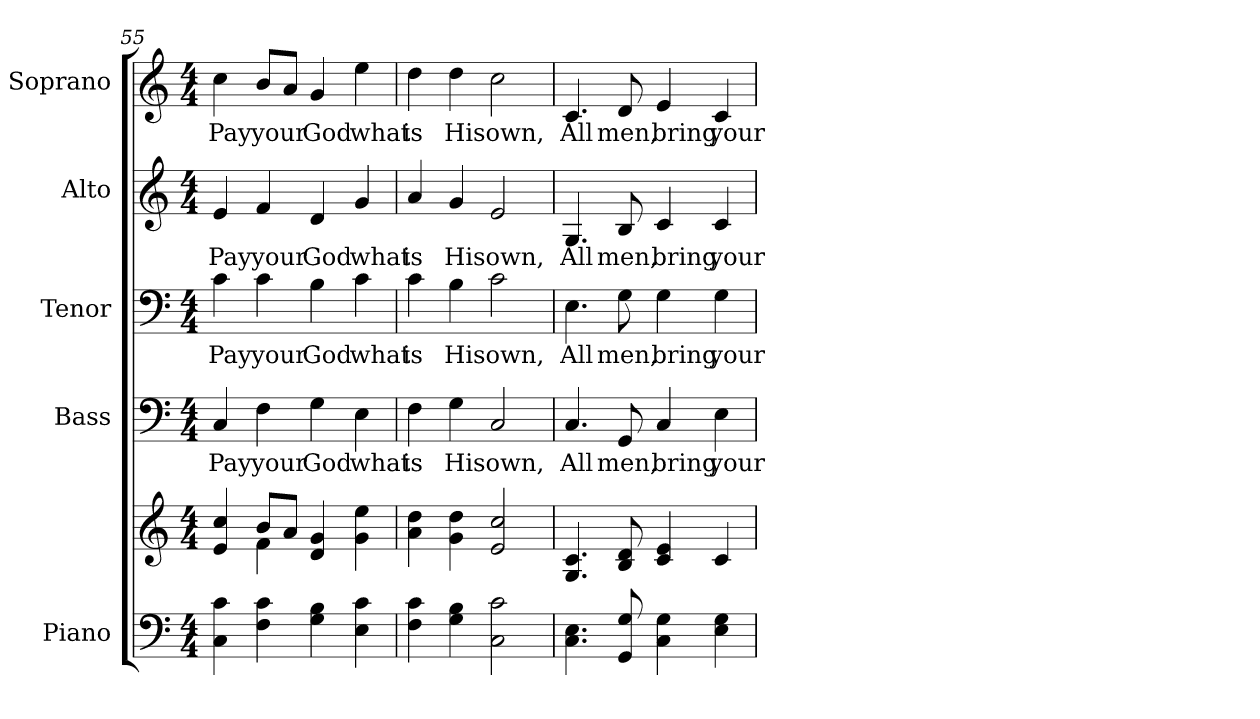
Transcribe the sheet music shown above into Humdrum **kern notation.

**kern	**kern	**kern	**text	**kern	**text	**kern	**text	**kern	**text
*part5	*part5	*part4	*part4	*part3	*part3	*part2	*part2	*part1	*part1
*staff6	*staff5	*staff4	*staff4	*staff3	*staff3	*staff2	*staff2	*staff1	*staff1
*I"Piano	*	*I"Bass	*	*I"Tenor	*	*I"Alto	*	*I"Soprano	*
*I'Pno.	*	*I'B.	*	*I'T.	*	*I'A.	*	*I'S.	*
*clefF4	*clefG2	*clefF4	*	*clefF4	*	*clefG2	*	*clefG2	*
*k[]	*k[]	*k[]	*	*k[]	*	*k[]	*	*k[]	*
*C:	*C:	*C:	*	*C:	*	*C:	*	*C:	*
*M4/4	*M4/4	*M4/4	*	*M4/4	*	*M4/4	*	*M4/4	*
=55	=55	=55	=55	=55	=55	=55	=55	=55	=55
*	*^	*	*	*	*	*	*	*	*
!	!	!	!	!LO:LY:b:color=#000000	!	!	!	!	!	!
!	!	!	!	!	!	!LO:LY:b:color=#000000	!	!	!	!
!	!	!	!	!	!	!	!	!LO:LY:b:color=#000000	!	!
!	!	!	!	!	!	!	!	!	!	!LO:LY:b:color=#000000
4Ci\ 4ci	4ei/ 4cci	4ryy	4Ci/	Pay	4ci\	Pay	4ei/	Pay	4cci\	Pay
!	!	!	!	!LO:LY:b:color=#000000	!	!	!	!	!	!
!	!	!	!	!	!	!LO:LY:b:color=#000000	!	!	!	!
!	!	!	!	!	!	!	!	!LO:LY:b:color=#000000	!	!
!	!	!	!	!	!	!	!	!	!	!LO:LY:b:color=#000000
4Fi\ 4ci	8bi/L	4fi\	4Fi\	your	4ci\	your	4fi/	your	8bi/L	your
.	8ai/J	.	.	.	.	.	.	.	8ai/J	.
!	!	!	!	!LO:LY:b:color=#000000	!	!	!	!	!	!
!	!	!	!	!	!	!LO:LY:b:color=#000000	!	!	!	!
!	!	!	!	!	!	!	!	!LO:LY:b:color=#000000	!	!
!	!	!	!	!	!	!	!	!	!	!LO:LY:b:color=#000000
4Gi\ 4Bi	4di/ 4gi	2ryy	4Gi\	God	4Bi\	God	4di/	God	4gi/	God
!	!	!	!	!LO:LY:b:color=#000000	!	!	!	!	!	!
!	!	!	!	!	!	!LO:LY:b:color=#000000	!	!	!	!
!	!	!	!	!	!	!	!	!LO:LY:b:color=#000000	!	!
!	!	!	!	!	!	!	!	!	!	!LO:LY:b:color=#000000
4Ei\ 4ci	4gi\ 4eei	.	4Ei\	what	4ci\	what	4gi/	what	4eei\	what
*	*v	*v	*	*	*	*	*	*	*	*
=56	=56	=56	=56	=56	=56	=56	=56	=56	=56
!	!	!	!LO:LY:b:color=#000000	!	!	!	!	!	!
!	!	!	!	!	!LO:LY:b:color=#000000	!	!	!	!
!	!	!	!	!	!	!	!LO:LY:b:color=#000000	!	!
!	!	!	!	!	!	!	!	!	!LO:LY:b:color=#000000
4Fi\ 4ci	4ai\ 4ddi	4Fi\	is	4ci\	is	4ai/	is	4ddi\	is
!	!	!	!LO:LY:b:color=#000000	!	!	!	!	!	!
!	!	!	!	!	!LO:LY:b:color=#000000	!	!	!	!
!	!	!	!	!	!	!	!LO:LY:b:color=#000000	!	!
!	!	!	!	!	!	!	!	!	!LO:LY:b:color=#000000
4Gi\ 4Bi	4gi\ 4ddi	4Gi\	His	4Bi\	His	4gi/	His	4ddi\	His
!	!	!	!LO:LY:b:color=#000000	!	!	!	!	!	!
!	!	!	!	!	!LO:LY:b:color=#000000	!	!	!	!
!	!	!	!	!	!	!	!LO:LY:b:color=#000000	!	!
!	!	!	!	!	!	!	!	!	!LO:LY:b:color=#000000
2Ci\ 2ci	2ei/ 2cci	2Ci/	own,	2ci\	own,	2ei/	own,	2cci\	own,
!!LO:PB:g=z
=57	=57	=57	=57	=57	=57	=57	=57	=57	=57
!	!	!	!LO:LY:b:color=#000000	!	!	!	!	!	!
!	!	!	!	!	!LO:LY:b:color=#000000	!	!	!	!
!	!	!	!	!	!	!	!LO:LY:b:color=#000000	!	!
!	!	!	!	!	!	!	!	!	!LO:LY:b:color=#000000
4.Ci\ 4.Ei	4.Gi/ 4.ci	4.Ci/	All	4.Ei\	All	4.Gi/	All	4.ci/	All
!	!	!	!LO:LY:b:color=#000000	!	!	!	!	!	!
!	!	!	!	!	!LO:LY:b:color=#000000	!	!	!	!
!	!	!	!	!	!	!	!LO:LY:b:color=#000000	!	!
!	!	!	!	!	!	!	!	!	!LO:LY:b:color=#000000
8GGi/ 8Gi	8Bi/ 8di	8GGi/	men,	8Gi\	men,	8Bi/	men,	8di/	men,
!	!	!	!LO:LY:b:color=#000000	!	!	!	!	!	!
!	!	!	!	!	!LO:LY:b:color=#000000	!	!	!	!
!	!	!	!	!	!	!	!LO:LY:b:color=#000000	!	!
!	!	!	!	!	!	!	!	!	!LO:LY:b:color=#000000
4Ci\ 4Gi	4ci/ 4ei	4Ci/	bring	4Gi\	bring	4ci/	bring	4ei/	bring
!	!	!	!LO:LY:b:color=#000000	!	!	!	!	!	!
!	!	!	!	!	!LO:LY:b:color=#000000	!	!	!	!
!	!	!	!	!	!	!	!LO:LY:b:color=#000000	!	!
!	!	!	!	!	!	!	!	!	!LO:LY:b:color=#000000
4Ei\ 4Gi	4ci/	4Ei\	your	4Gi\	your	4ci/	your	4ci/	your
=	=	=	=	=	=	=	=	=	=
*-	*-	*-	*-	*-	*-	*-	*-	*-	*-
